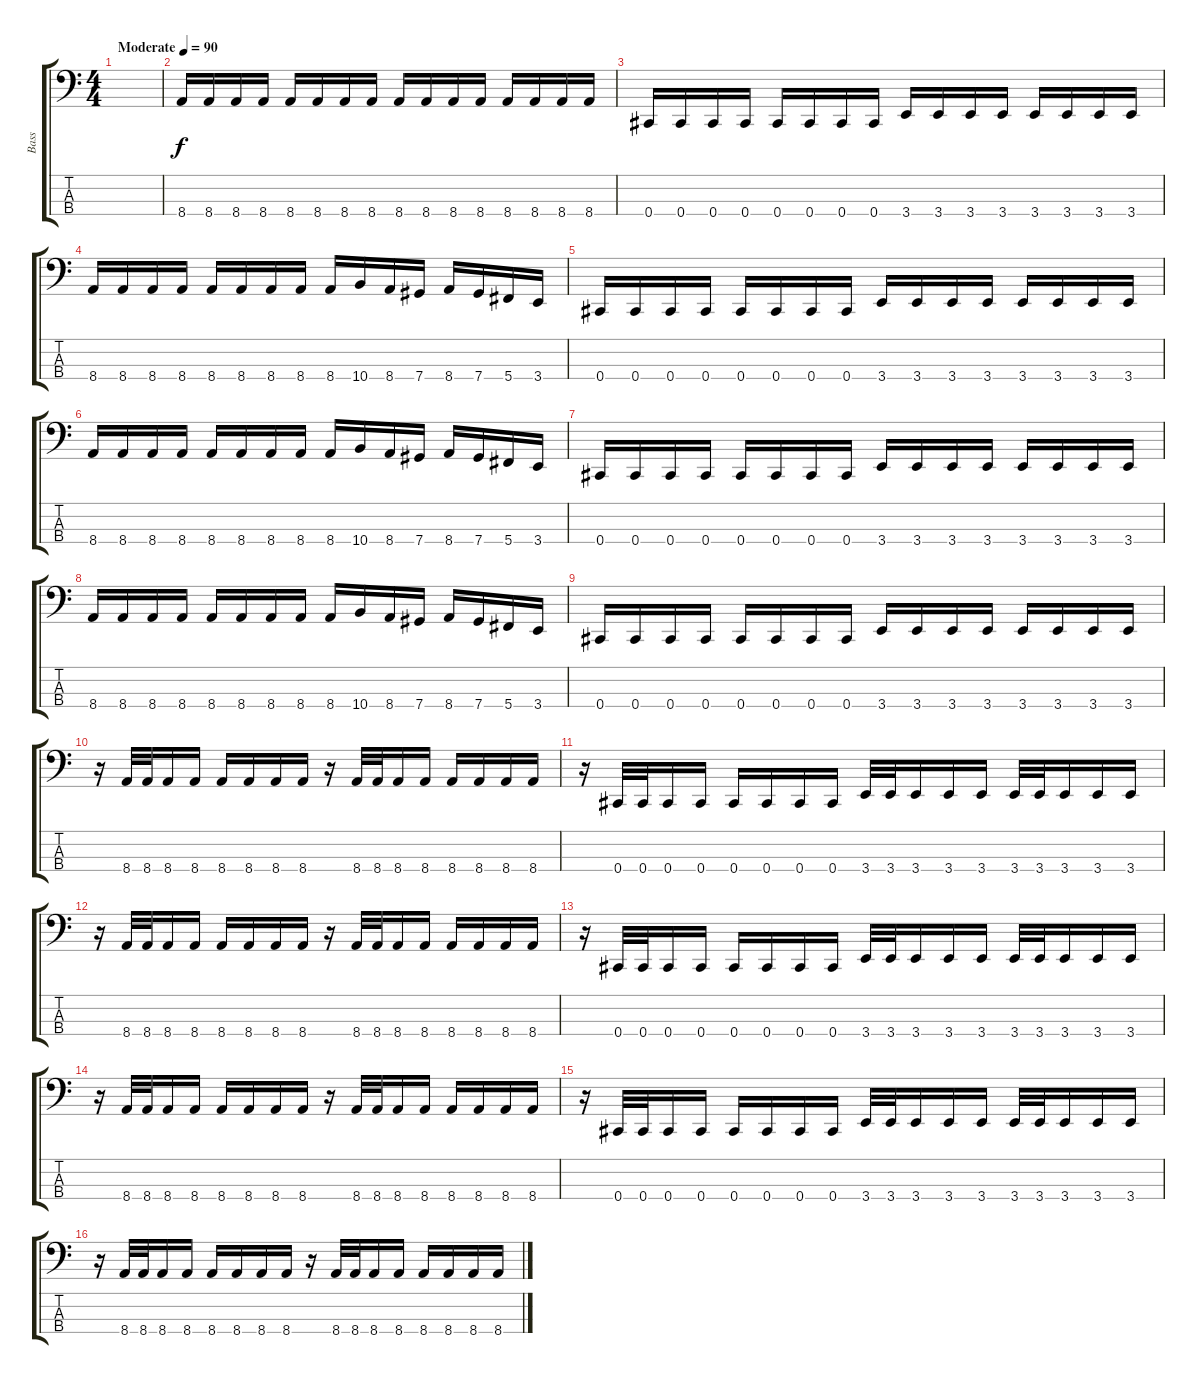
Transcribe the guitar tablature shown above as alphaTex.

\track ("Bass" "Bass") {instrument electricbasspick}
\staff {score tabs}
\tuning (Gb2 Db2 Ab1 Db1) {hide}
\ts (4 4)
\tempo (90 "Moderate")
\clef f4
\ks c
|
8.4.16 8.4.16 8.4.16 8.4.16 8.4.16 8.4.16 8.4.16 8.4.16 8.4.16 8.4.16 8.4.16 8.4.16 8.4.16 8.4.16 8.4.16 8.4.16 |
0.4.16 0.4.16 0.4.16 0.4.16 0.4.16 0.4.16 0.4.16 0.4.16 3.4.16 3.4.16 3.4.16 3.4.16 3.4.16 3.4.16 3.4.16 3.4.16 |
8.4.16 8.4.16 8.4.16 8.4.16 8.4.16 8.4.16 8.4.16 8.4.16 8.4.16 10.4.16 8.4.16 7.4.16 8.4.16 7.4.16 5.4.16 3.4.16 |
0.4.16 0.4.16 0.4.16 0.4.16 0.4.16 0.4.16 0.4.16 0.4.16 3.4.16 3.4.16 3.4.16 3.4.16 3.4.16 3.4.16 3.4.16 3.4.16 |
8.4.16 8.4.16 8.4.16 8.4.16 8.4.16 8.4.16 8.4.16 8.4.16 8.4.16 10.4.16 8.4.16 7.4.16 8.4.16 7.4.16 5.4.16 3.4.16 |
0.4.16 0.4.16 0.4.16 0.4.16 0.4.16 0.4.16 0.4.16 0.4.16 3.4.16 3.4.16 3.4.16 3.4.16 3.4.16 3.4.16 3.4.16 3.4.16 |
8.4.16 8.4.16 8.4.16 8.4.16 8.4.16 8.4.16 8.4.16 8.4.16 8.4.16 10.4.16 8.4.16 7.4.16 8.4.16 7.4.16 5.4.16 3.4.16 |
0.4.16 0.4.16 0.4.16 0.4.16 0.4.16 0.4.16 0.4.16 0.4.16 3.4.16 3.4.16 3.4.16 3.4.16 3.4.16 3.4.16 3.4.16 3.4.16 |
r.16 8.4.32 8.4.32 8.4.16 8.4.16 8.4.16 8.4.16 8.4.16 8.4.16 r.16 8.4.32 8.4.32 8.4.16 8.4.16 8.4.16 8.4.16 8.4.16 8.4.16 |
r.16 0.4.32 0.4.32 0.4.16 0.4.16 0.4.16 0.4.16 0.4.16 0.4.16 3.4.32 3.4.32 3.4.16 3.4.16 3.4.16 3.4.32 3.4.32 3.4.16 3.4.16 3.4.16 |
r.16 8.4.32 8.4.32 8.4.16 8.4.16 8.4.16 8.4.16 8.4.16 8.4.16 r.16 8.4.32 8.4.32 8.4.16 8.4.16 8.4.16 8.4.16 8.4.16 8.4.16 |
r.16 0.4.32 0.4.32 0.4.16 0.4.16 0.4.16 0.4.16 0.4.16 0.4.16 3.4.32 3.4.32 3.4.16 3.4.16 3.4.16 3.4.32 3.4.32 3.4.16 3.4.16 3.4.16 |
r.16 8.4.32 8.4.32 8.4.16 8.4.16 8.4.16 8.4.16 8.4.16 8.4.16 r.16 8.4.32 8.4.32 8.4.16 8.4.16 8.4.16 8.4.16 8.4.16 8.4.16 |
r.16 0.4.32 0.4.32 0.4.16 0.4.16 0.4.16 0.4.16 0.4.16 0.4.16 3.4.32 3.4.32 3.4.16 3.4.16 3.4.16 3.4.32 3.4.32 3.4.16 3.4.16 3.4.16 |
r.16 8.4.32 8.4.32 8.4.16 8.4.16 8.4.16 8.4.16 8.4.16 8.4.16 r.16 8.4.32 8.4.32 8.4.16 8.4.16 8.4.16 8.4.16 8.4.16 8.4.16
